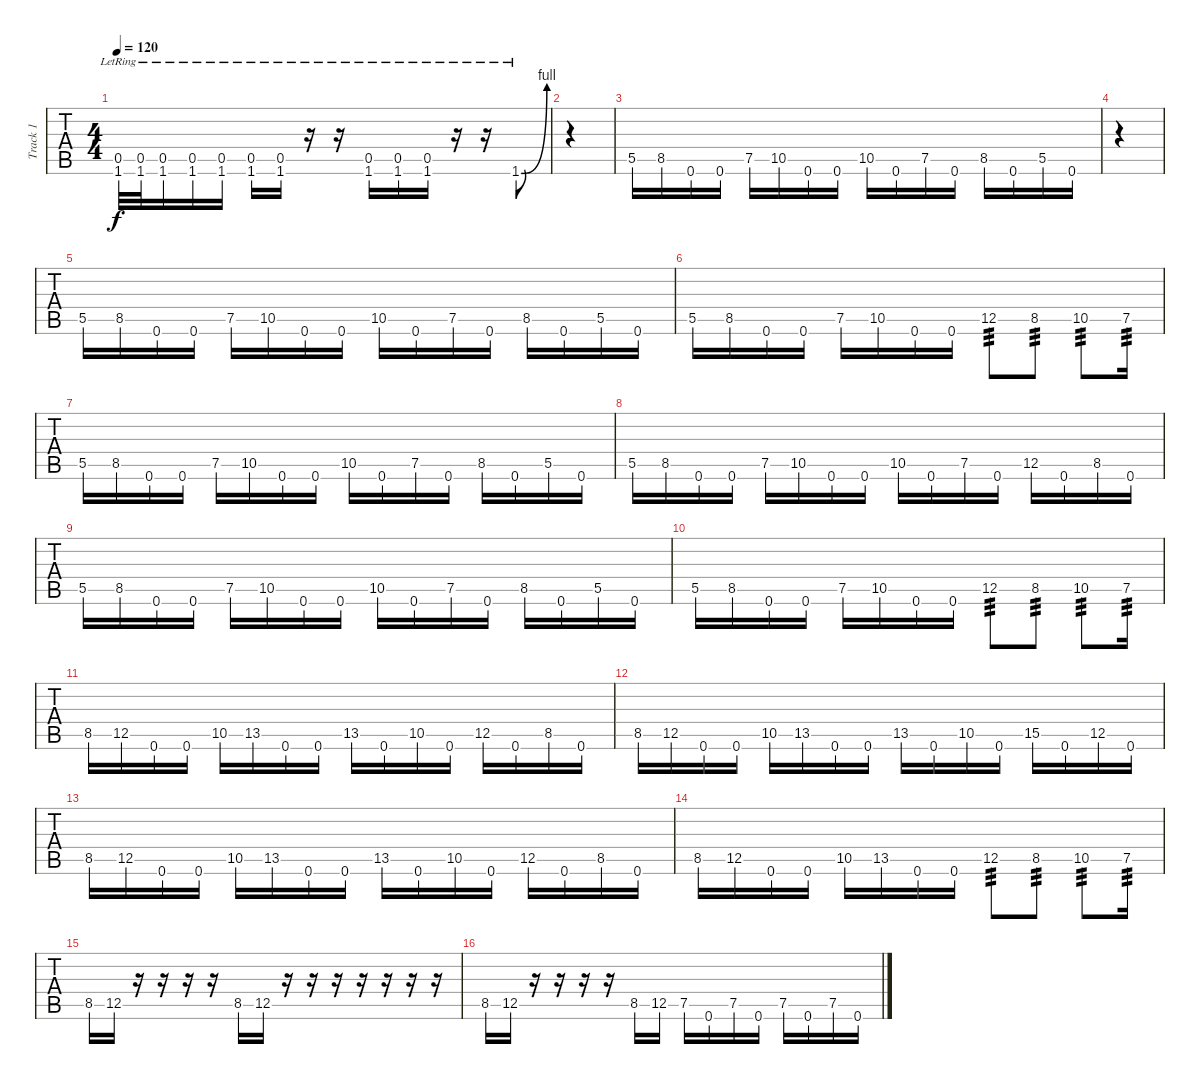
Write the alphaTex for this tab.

\track ("Track 1" "Track 1") {instrument distortionguitar}
\staff {tabs}
\tuning (D4 A3 F3 C3 G2 C2) {hide}
\ts (4 4)
\tempo 120
\clef g2
\ks c
(0.5{lr} 1.6{lr}).32{dy f} (0.5{lr} 1.6{lr}).32 (0.5{lr} 1.6{lr}).16 (0.5{lr} 1.6{lr}).16 (0.5{lr} 1.6{lr}).16 (0.5{lr} 1.6{lr}).16 (0.5{lr} 1.6{lr}).16 r.16 r.16 (0.5{lr} 1.6{lr}).16 (0.5{lr} 1.6{lr}).16 (0.5{lr} 1.6{lr}).16 r.16 r.16 1.6{be (bend 0 0 60 4) lr}.8 |
|
5.5.16 8.5.16 0.6.16 0.6.16 7.5.16 10.5.16 0.6.16 0.6.16 10.5.16 0.6.16 7.5.16 0.6.16 8.5.16 0.6.16 5.5.16 0.6.16 |
|
5.5.16 8.5.16 0.6.16 0.6.16 7.5.16 10.5.16 0.6.16 0.6.16 10.5.16 0.6.16 7.5.16 0.6.16 8.5.16 0.6.16 5.5.16 0.6.16 |
5.5.16 8.5.16 0.6.16 0.6.16 7.5.16 10.5.16 0.6.16 0.6.16 12.5.8{tp 3} 8.5.8{tp 3} 10.5.8{tp 3} 7.5.16{tp 3} |
5.5.16 8.5.16 0.6.16 0.6.16 7.5.16 10.5.16 0.6.16 0.6.16 10.5.16 0.6.16 7.5.16 0.6.16 8.5.16 0.6.16 5.5.16 0.6.16 |
5.5.16 8.5.16 0.6.16 0.6.16 7.5.16 10.5.16 0.6.16 0.6.16 10.5.16 0.6.16 7.5.16 0.6.16 12.5.16 0.6.16 8.5.16 0.6.16 |
5.5.16 8.5.16 0.6.16 0.6.16 7.5.16 10.5.16 0.6.16 0.6.16 10.5.16 0.6.16 7.5.16 0.6.16 8.5.16 0.6.16 5.5.16 0.6.16 |
5.5.16 8.5.16 0.6.16 0.6.16 7.5.16 10.5.16 0.6.16 0.6.16 12.5.8{tp 3} 8.5.8{tp 3} 10.5.8{tp 3} 7.5.16{tp 3} |
8.5.16 12.5.16 0.6.16 0.6.16 10.5.16 13.5.16 0.6.16 0.6.16 13.5.16 0.6.16 10.5.16 0.6.16 12.5.16 0.6.16 8.5.16 0.6.16 |
8.5.16 12.5.16 0.6.16 0.6.16 10.5.16 13.5.16 0.6.16 0.6.16 13.5.16 0.6.16 10.5.16 0.6.16 15.5.16 0.6.16 12.5.16 0.6.16 |
8.5.16 12.5.16 0.6.16 0.6.16 10.5.16 13.5.16 0.6.16 0.6.16 13.5.16 0.6.16 10.5.16 0.6.16 12.5.16 0.6.16 8.5.16 0.6.16 |
8.5.16 12.5.16 0.6.16 0.6.16 10.5.16 13.5.16 0.6.16 0.6.16 12.5.8{tp 3} 8.5.8{tp 3} 10.5.8{tp 3} 7.5.16{tp 3} |
8.5.16 12.5.16 r.16 r.16 r.16 r.16 8.5.16 12.5.16 r.16 r.16 r.16 r.16 r.16 r.16 r.16 |
8.5.16 12.5.16 r.16 r.16 r.16 r.16 8.5.16 12.5.16 7.5.16 0.6.16 7.5.16 0.6.16 7.5.16 0.6.16 7.5.16 0.6.16
